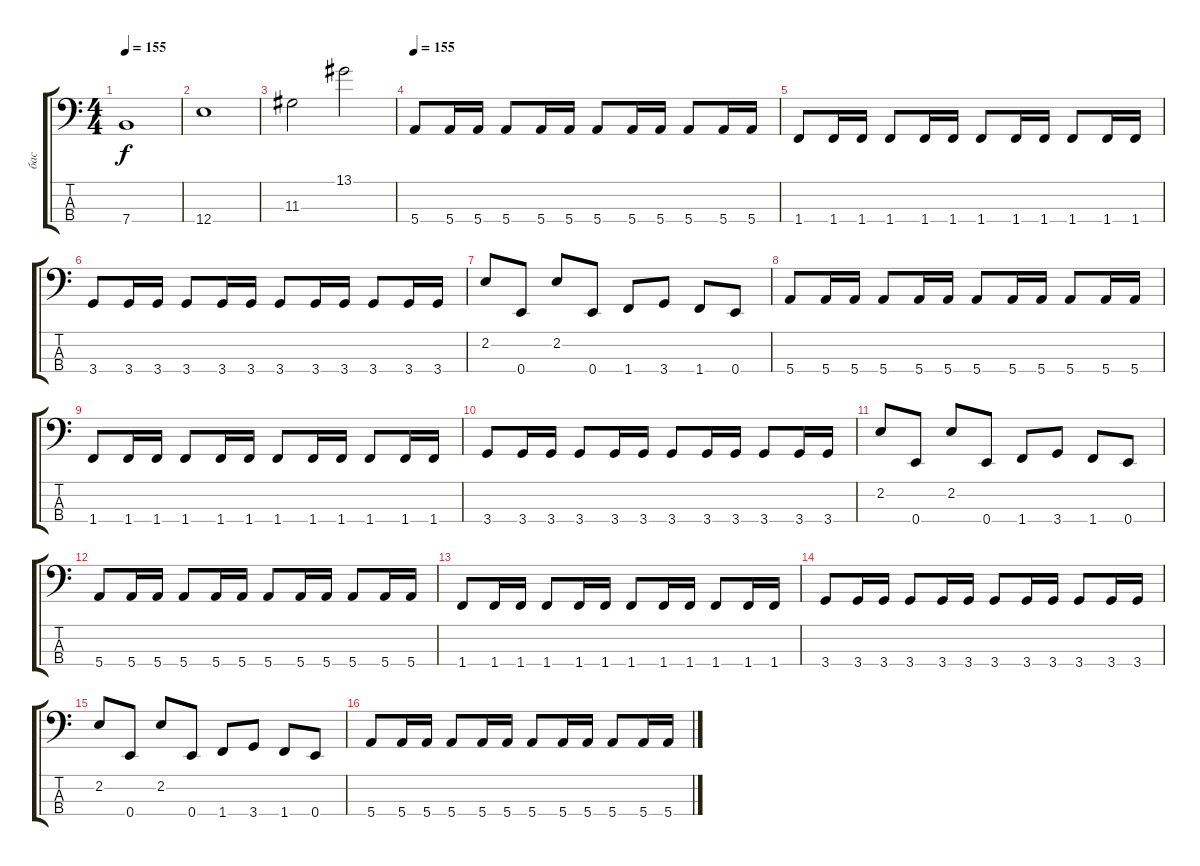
\track ("бас" "бас") {instrument electricbasspick}
\staff {score tabs}
\tuning (G2 D2 A1 E1) {hide}
\ts (4 4)
\tempo 155
\clef f4
\ks c
7.4.1{dy f} |
12.4.1 |
11.3.2 13.1.2 |
\tempo 155
5.4.8 5.4.16 5.4.16 5.4.8 5.4.16 5.4.16 5.4.8 5.4.16 5.4.16 5.4.8 5.4.16 5.4.16 |
1.4.8 1.4.16 1.4.16 1.4.8 1.4.16 1.4.16 1.4.8 1.4.16 1.4.16 1.4.8 1.4.16 1.4.16 |
3.4.8 3.4.16 3.4.16 3.4.8 3.4.16 3.4.16 3.4.8 3.4.16 3.4.16 3.4.8 3.4.16 3.4.16 |
2.2.8 0.4.8 2.2.8 0.4.8 1.4.8 3.4.8 1.4.8 0.4.8 |
5.4.8 5.4.16 5.4.16 5.4.8 5.4.16 5.4.16 5.4.8 5.4.16 5.4.16 5.4.8 5.4.16 5.4.16 |
1.4.8 1.4.16 1.4.16 1.4.8 1.4.16 1.4.16 1.4.8 1.4.16 1.4.16 1.4.8 1.4.16 1.4.16 |
3.4.8 3.4.16 3.4.16 3.4.8 3.4.16 3.4.16 3.4.8 3.4.16 3.4.16 3.4.8 3.4.16 3.4.16 |
2.2.8 0.4.8 2.2.8 0.4.8 1.4.8 3.4.8 1.4.8 0.4.8 |
5.4.8 5.4.16 5.4.16 5.4.8 5.4.16 5.4.16 5.4.8 5.4.16 5.4.16 5.4.8 5.4.16 5.4.16 |
1.4.8 1.4.16 1.4.16 1.4.8 1.4.16 1.4.16 1.4.8 1.4.16 1.4.16 1.4.8 1.4.16 1.4.16 |
3.4.8 3.4.16 3.4.16 3.4.8 3.4.16 3.4.16 3.4.8 3.4.16 3.4.16 3.4.8 3.4.16 3.4.16 |
2.2.8 0.4.8 2.2.8 0.4.8 1.4.8 3.4.8 1.4.8 0.4.8 |
5.4.8 5.4.16 5.4.16 5.4.8 5.4.16 5.4.16 5.4.8 5.4.16 5.4.16 5.4.8 5.4.16 5.4.16
